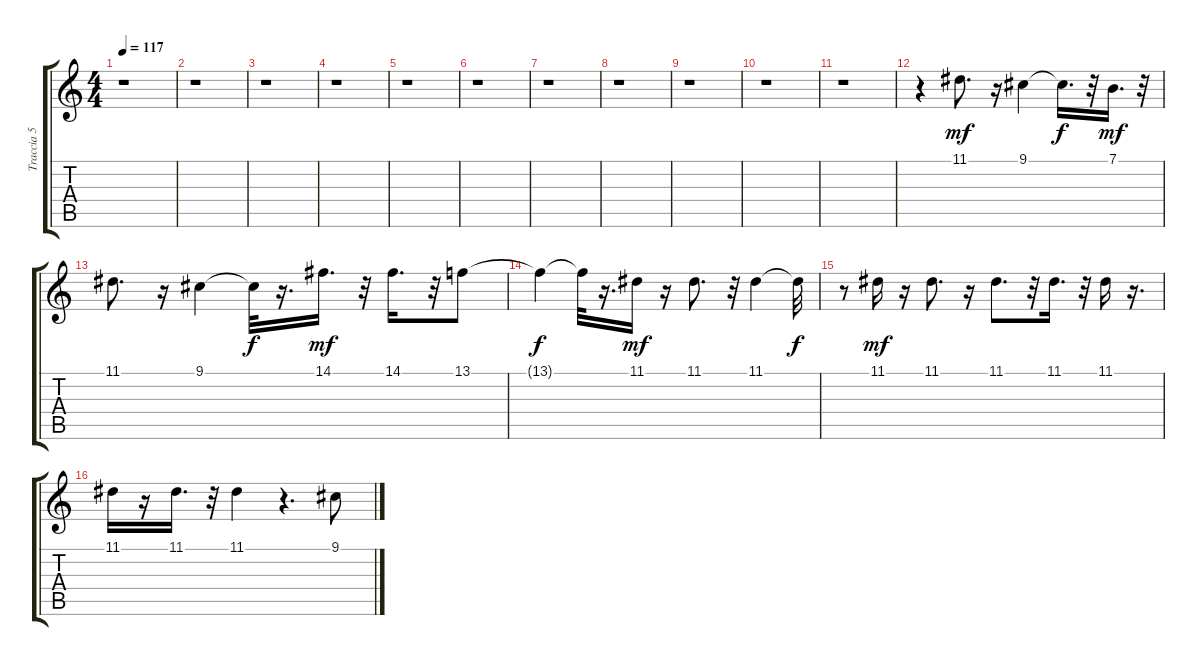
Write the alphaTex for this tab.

\track ("Traccia 5" "Traccia 5") {instrument voiceoohs}
\staff {score tabs}
\tuning (E4 B3 G3 D3 A2 E2) {hide}
\ts (4 4)
\tempo 117
\clef g2
\ks c
r.1{dy mf} |
r.1 |
r.1 |
r.1 |
r.1 |
r.1 |
r.1 |
r.1 |
r.1 |
r.1 |
r.1 |
r.4 11.1.8{d} r.16 9.1.4 9.1{t}.16{d dy f} r.32 7.1.16{d dy mf} r.32 |
11.1.8{d} r.16 9.1.4 9.1{t}.32{dy f} r.16{d} 14.1.16{d dy mf} r.32 14.1.16{d} r.32 13.1.8 |
13.1{t}.4{dy f} 13.1{t}.32 r.16{d} 11.1.16{dy mf} r.16 11.1.8{d} r.32 11.1.4 11.1{t}.32{dy f} |
r.8 11.1.16{dy mf} r.16 11.1.8{d} r.16 11.1.8{d} r.32 11.1.16{d} r.32 11.1.16 r.16{d} |
11.1.16 r.16 11.1.16{d} r.32 11.1.4 r.4{d} 9.1.8
